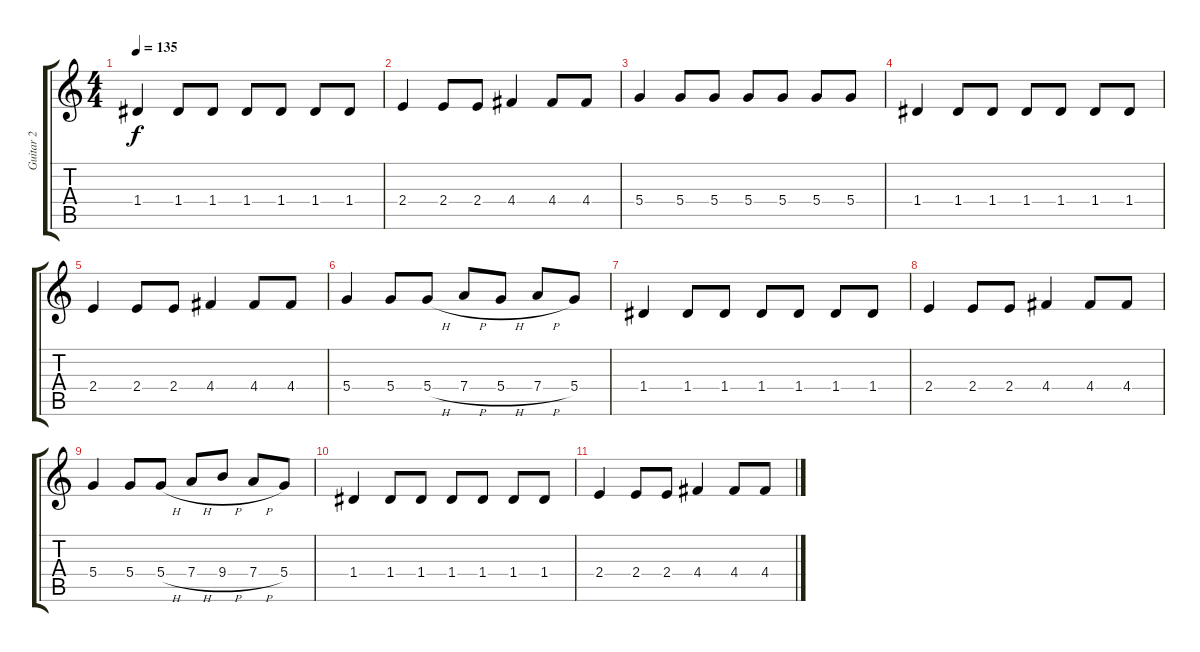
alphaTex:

\track ("Guitar 2" "Guitar 2") {instrument overdrivenguitar}
\staff {score tabs}
\tuning (E4 B3 G3 D3 A2 E2) {hide}
\ts (4 4)
\tempo 135
\clef g2
\ks c
1.4.4{dy f} 1.4.8 1.4.8 1.4.8 1.4.8 1.4.8 1.4.8 |
2.4.4 2.4.8 2.4.8 4.4.4 4.4.8 4.4.8 |
5.4.4 5.4.8 5.4.8 5.4.8 5.4.8 5.4.8 5.4.8 |
1.4.4 1.4.8 1.4.8 1.4.8 1.4.8 1.4.8 1.4.8 |
2.4.4 2.4.8 2.4.8 4.4.4 4.4.8 4.4.8 |
5.4.4 5.4.8 5.4{h}.8 7.4{h}.8 5.4{h}.8 7.4{h}.8 5.4.8 |
1.4.4 1.4.8 1.4.8 1.4.8 1.4.8 1.4.8 1.4.8 |
2.4.4 2.4.8 2.4.8 4.4.4 4.4.8 4.4.8 |
5.4.4 5.4.8 5.4{h}.8 7.4{h}.8 9.4{h}.8 7.4{h}.8 5.4.8 |
1.4.4 1.4.8 1.4.8 1.4.8 1.4.8 1.4.8 1.4.8 |
2.4.4 2.4.8 2.4.8 4.4.4 4.4.8 4.4.8
